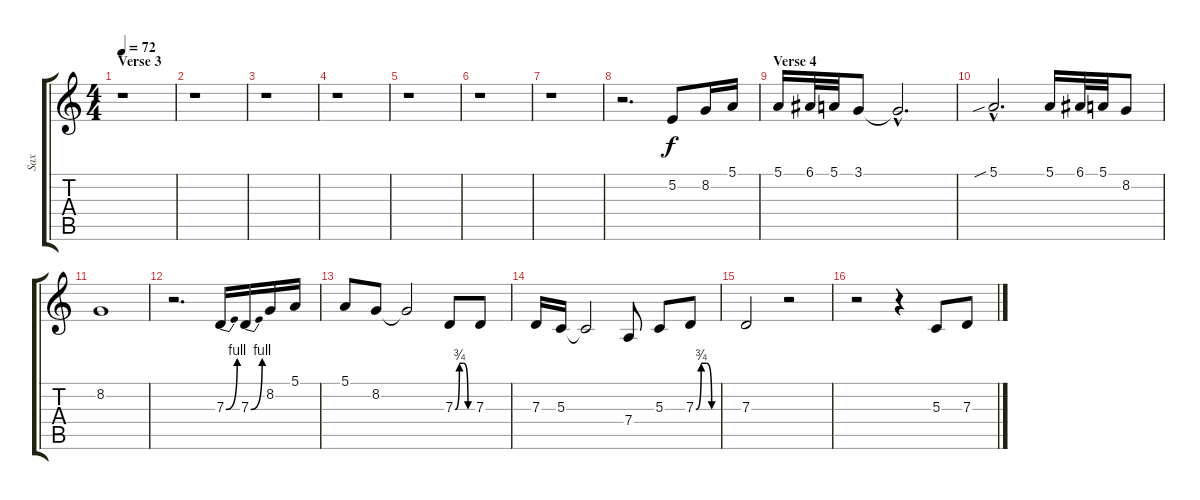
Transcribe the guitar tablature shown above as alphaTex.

\track ("Sax" "Sax") {instrument altosax}
\staff {score tabs}
\tuning (E4 B3 G3 D3 A2 E2) {hide}
\ts (4 4)
\section ("" "Verse 3")
\tempo 72
\clef g2
\ks c
r.1{dy f volume 8} |
r.1 |
r.1 |
r.1 |
r.1 |
r.1 |
r.1 |
r.2{d} 5.2.8 8.2.16 5.1.16 |
\section ("" "Verse 4")
5.1.16 6.1.32 5.1.32 3.1.8 3.1{hac t}.2{d} |
5.1{sib hac}.2{d} 5.1.16 6.1.32 5.1.32 8.2.8 |
8.2.1 |
r.2{d} 7.3{be (bend 0 0 60 4)}.16 7.3{be (bend 0 0 60 4)}.16 8.2.16 5.1.16 |
5.1.8 8.2.8 8.2{t}.2 7.3{be (custom 0 0 15 3 30 3 45 0 60 0)}.8 7.3.8 |
7.3.16 5.3.16 5.3{t}.2 7.4.8 5.3.8 7.3{be (custom 0 0 15 3 30 3 45 0 60 0)}.8 |
7.3.2 r.2 |
r.2 r.4 5.3.8 7.3.8
